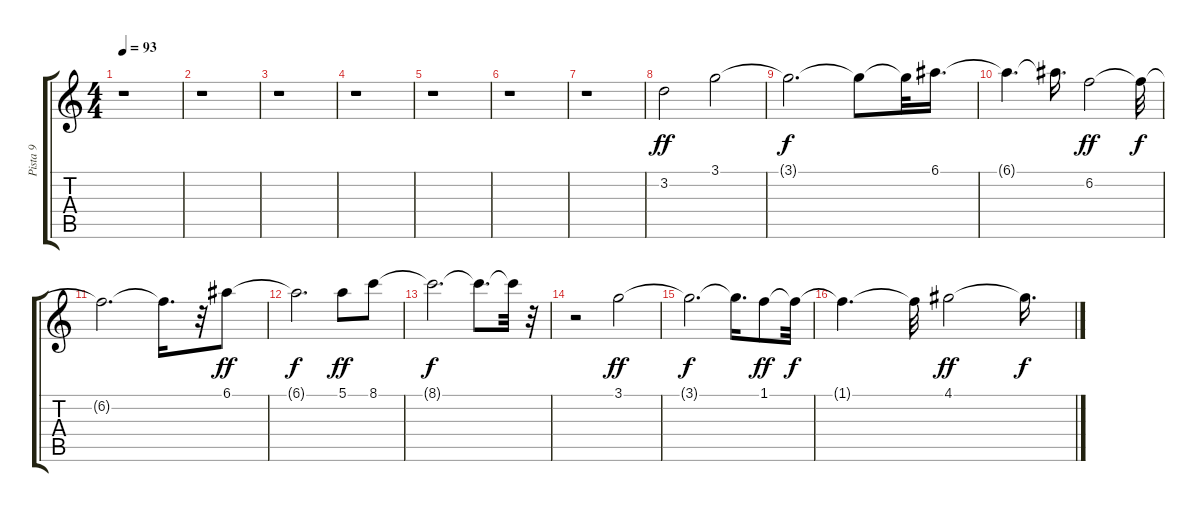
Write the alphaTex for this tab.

\track ("Pista 9" "Pista 9") {instrument overdrivenguitar}
\staff {score tabs}
\tuning (E4 B3 G3 D3 A2 E2) {hide}
\ts (4 4)
\tempo 93
\clef g2
\ks c
r.1{dy f} |
r.1 |
r.1 |
r.1 |
r.1 |
r.1 |
r.1 |
3.2.2{dy ff} 3.1.2 |
3.1{t}.2{d dy f} 3.1{t}.8 3.1{t}.32 6.1.16{d} |
6.1{t}.4{d} 6.1{t}.16{d} 6.2.2{dy ff} 6.2{t}.32{dy f} |
6.2{t}.2{d} 6.2{t}.16{d} r.32 6.1.8{dy ff} |
6.1{t}.2{d dy f} 5.1.8{dy ff} 8.1.8 |
8.1{t}.2{d dy f} 8.1{t}.8{d} 8.1{t}.32 r.32 |
r.2 3.1.2{dy ff} |
3.1{t}.2{d dy f} 3.1{t}.16{d} 1.1.8{dy ff} 1.1{t}.32{dy f} |
1.1{t}.4{d} 1.1{t}.32 4.1.2{dy ff} 4.1{t}.16{d dy f}
